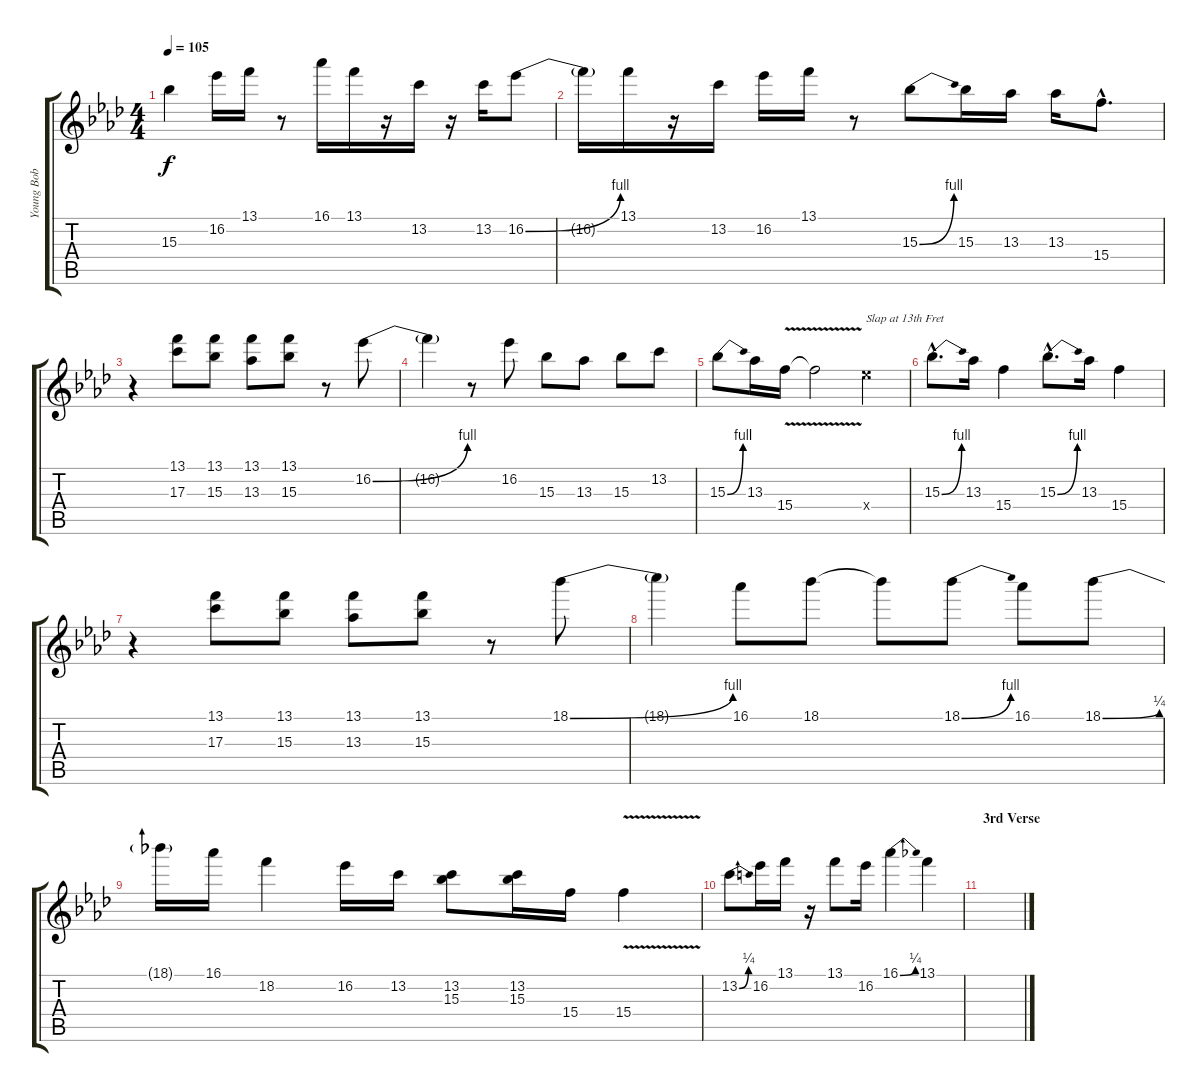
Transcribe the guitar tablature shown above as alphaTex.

\track ("Young Bob" "Young Bob") {instrument overdrivenguitar}
\staff {score tabs}
\tuning (E4 B3 G3 D3 A2 E2) {hide}
\ts (4 4)
\tempo 105
\clef g2
\ks ab
15.3{t}.4{dy f} 16.2.16 13.1.16 r.8 16.1.16 13.1.16 r.16 13.2.16 r.16 13.2.16 16.2{be (bend 0 0 60 4)}.8 |
16.2{t}.16 13.1.16 r.16 13.2.16 16.2.16 13.1.16 r.8 15.3{be (bend 0 0 60 4)}.8 15.3.16 13.3.16 13.3.16 15.4{hac}.8{d} |
r.4 (13.1 17.3).8 (13.1 15.3).8 (13.1 13.3).8 (13.1 15.3).8 r.8 16.2{be (bend 0 0 60 4)}.8 |
16.2{t}.4 r.8 16.2.8 15.3.8 13.3.8 15.3.8 13.2.8 |
15.3{be (bend 0 0 60 4)}.8 13.3.16 15.4{v}.16 15.4{t}.2 13.4{x}.4{txt "Slap at 13th Fret"} |
15.3{be (bend 0 0 60 4) hac}.8{d} 13.3.16 15.4.4 15.3{be (bend 0 0 60 4) hac}.8{d} 13.3.16 15.4.4 |
r.4 (13.1 17.3).8 (13.1 15.3).8 (13.1 13.3).8 (13.1 15.3).8 r.8 18.1{be (bend 0 0 60 4)}.8 |
18.1{t}.4 16.1.8 18.1.8 18.1{t}.8 18.1{be (bend 0 0 60 4)}.8 16.1.8 18.1{be (bend 0 0 60 1)}.8 |
18.1{t}.16 16.1.16 18.2.4 16.2.16 13.2.16 (13.2 15.3).8 (13.2 15.3).16 15.4.16 15.4{v}.4 |
13.2{be (bend 0 0 60 1)}.8 16.2.16 13.1.16 r.16 13.1.8 16.2.16 16.1{be (bend 0 0 60 1)}.4 13.1.4 |
\section ("" "3rd Verse")
